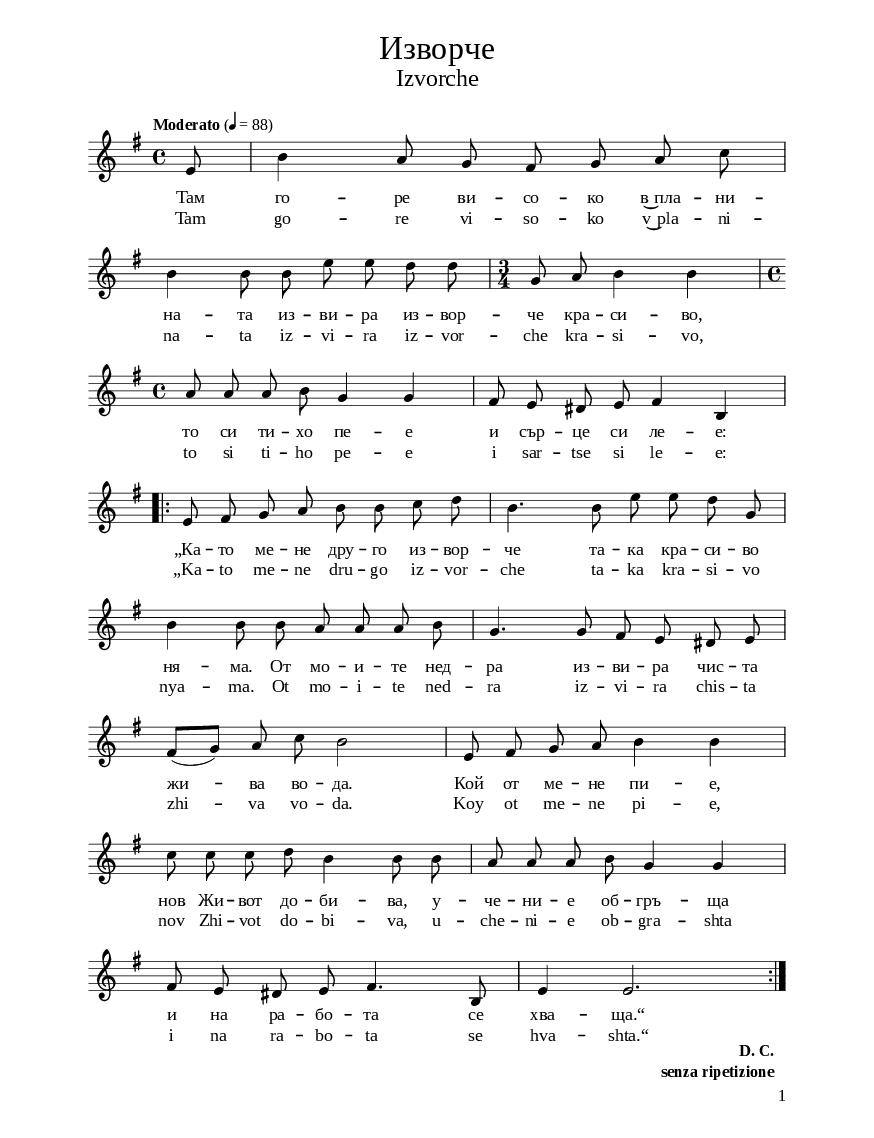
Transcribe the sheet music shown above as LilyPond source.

\version "2.24.0"

% include paper part and global functions
\include "include/globals.ily"

\bookpart {
  \label #'ref039
  \tocItem \markup " "
  \include "include/bookpart-paper.ily"
  \score {
    \include "include/score-layout.ily"

    \new Voice \absolute {
      \clef treble
      \key g \major
      \time 4/4
      \tempoFunc "Moderato" 4 "88"
      \autoBeamOff
      \partial 8
      e'8 | % 2
      b'4  a'8  g'8  fis'8  g'8
      a'8 c''8 \break | % 3
      b'4 b'8 b'8 e''8
      e''8 d''8 d''8 | % 4
      \time 3/4  | % 4
      g'8  a'8 b'4 b'4 \break | % 5
      \time 4/4  | % 5
      a'8  a'8  a'8 b'8  g'4
      g'4 | % 6
      fis'8  e'8  dis'8  e'8  fis'4
      b4 \break | % 7
      \repeat volta 2 {
        e'8  fis'8  g'8  a'8 b'8
        b'8 c''8 d''8 | % 8
        b'4. b'8 e''8 e''8
        d''8  g'8 \break | % 9
        b'4 b'8 b'8  a'8  a'8
        a'8 b'8 |
        g'4.  g'8  fis'8  e'8  dis'8
        e'8 \break | % 11
        fis'8 ( [  g'8 ] )   a'8 c''8
        b'2 | % 12
        e'8  fis'8  g'8  a'8 b'4
        b'4 \break | % 13
        c''8 c''8 c''8 d''8
        b'4 b'8 b'8 | % 14
        a'8  a'8  a'8 b'8  g'4
        g'4 \break | % 15
        fis'8  e'8  dis'8  e'8  fis'4.
        b8 | % 16
        e'4  e'2.
      }
    }

    \addlyrics {
      Там го -- ре ви -- со -- ко в~пла
      -- ни -- на -- та из -- ви -- ра из --
      вор -- че кра -- си -- во, то си
      ти -- хо пе -- е и сър -- це си
      ле -- е: „Ка -- то ме -- не дру --
      го из -- вор -- че та -- ка кра --
      си -- во ня -- ма. От мо -- и -- те
      нед -- ра из -- ви -- ра чис -- та
      жи -- ва во -- да. Кой от ме --
      не пи -- е, нов Жи -- вот до -- би
      -- ва, у -- че -- ни -- е об -- гръ --
      ща и на ра -- бо -- та се хва --
      ща.“}
      \addlyrics {
        Tam go -- re vi -- so -- ko v~pla
        -- ni -- na -- ta iz -- vi -- ra iz --
        vor -- che kra -- si -- vo, to si
        ti -- ho pe -- e i sar -- tse si
        le -- e: „Ka -- to me -- ne dru --
        go iz -- vor -- che ta -- ka kra --
        si -- vo nya -- ma. Ot mo -- i -- te
        ned -- ra iz -- vi -- ra chis -- ta
        zhi -- va vo -- da. Koy ot me --
        ne pi -- e, nov Zhi -- vot do -- bi
        -- va, u -- che -- ni -- e ob -- gra --
        shta i na ra -- bo -- ta se hva --
        shta.“}


        \header {
          title = \titleFunc "Изворче" "Izvorche"
        }

        \midi{}
      } % score

       \markup \dc-two "D. C.""senza ripetizione"
     \pageBreak

      % include foreign translation(s) of the song
       \version "2.24.0"

\markup \fill-line { \fontsize #deTitleFontSize "Quellchen" }
\markup \null
\markup \null
\markup \fontsize #deCoupletFontSize {
  \hspace #16
  \override #`(baseline-skip . ,deCoupletBaselineSkip)

  \column {
  
 \line { " "Dort oben, hoch im Gebirge,}

 \line { " "entspringt ein schönes Quellchen;}

 \line { " "es singt leise und gießt sein Herz aus:}

 \line { " "Es gibt kein anderes kleines, }

 \line { " "so schönes Quellchen wie mich. }

 \line { " "Aus meinen Tiefen }

 \line { " "entspringt reines und belebendes Wasser.}

 \line { " "Wer von meinem Wasser trinkt, }

 \line { " "gewinnt das neue Leben,}

 \line { " "er umarmt die Lehre }

 \line { " "und macht sich an die Arbeit.}
  }
}


    } % bookpart


